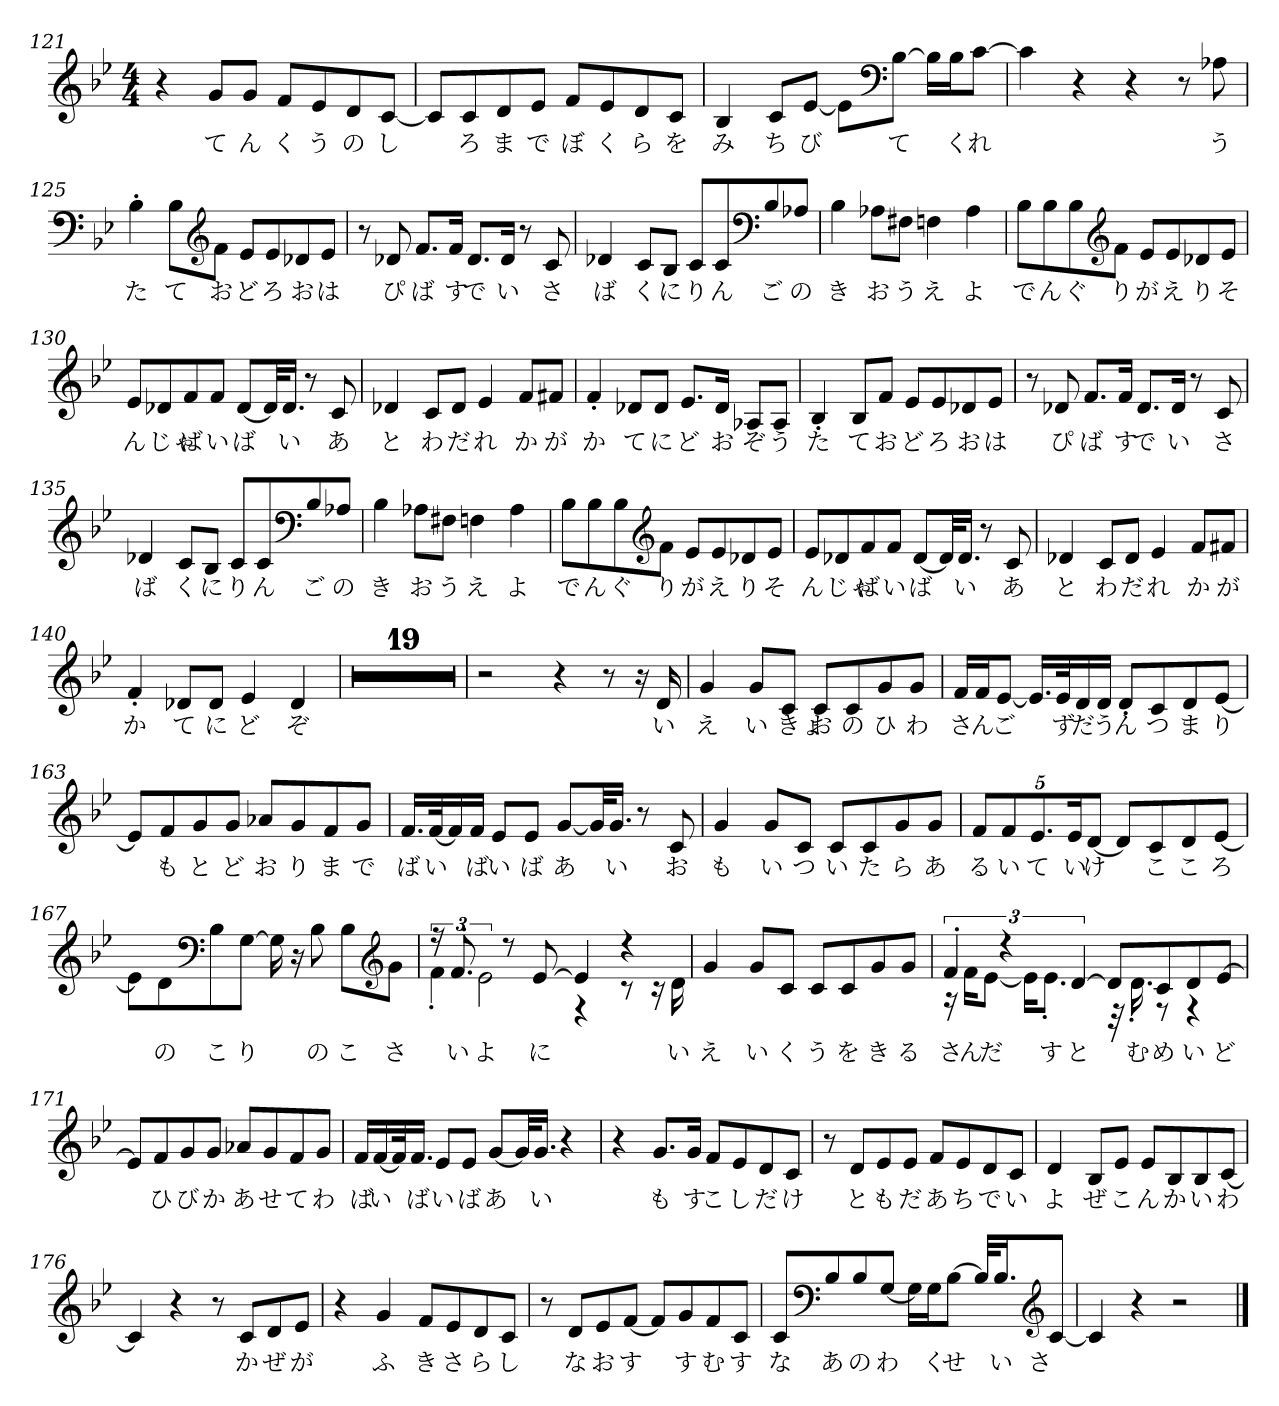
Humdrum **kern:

**kern	**text
*part1	*part1
*staff1	*staff1
*clefG2	*
*k[b-e-]	*
*M4/4	*
=121	=121
4r	.
8gL	て
8gJ	ん
8fL	く
8e-	う
8d	の
[8cJ	し
=122	=122
8cL]	.
8c	ろ
8d	ま
8e-J	で
8fL	ぼ
8e-	く
8d	ら
8cJ	を
=123	=123
4B-	み
8cL	ち
[8e-J	び
8e-L]	.
*clefF4	*
[8B-J	て
16B-LL]	.
16B-J	く
[8cJ	れ
=124	=124
4c]	.
4r	.
4r	.
8r	.
8A-X	う
=125	=125
4B-'	た
8B-L	て
*clefG2	*
8fJ	お
8e-L	ど
8e-	ろ
8d-X	お
8e-J	は
=126	=126
8r	.
8d-X	ぴ
8.fL	ば
16fJk	す
8.d-L	で
16d-Jk	い
8r	.
8c	さ
=127	=127
4d-X	ば
8cL	く
8B-J	に
8cL	り
8c	ん
*clefF4	*
8B-	ご
8A-XJ	の
=128	=128
4B-	き
8A-XL	お
8F#XJ	う
4Fn	え
4A-	よ
=129	=129
8B-L	で
8B-	ん
8B-	ぐ
*clefG2	*
8fJ	り
8e-L	が
8e-	え
8d-X	り
8e-J	そ
=130	=130
8e-L	ん
8d-X	じゃ
8f	ば
8fJ	い
[8d-L	ば
32d-KL]	.
16.d-JJ	い
8r	.
8c	あ
=131	=131
4d-X	と
8cL	わ
8d-J	だ
4e-	れ
8fL	か
8f#XJ	が
=132	=132
4f'	か
8d-XL	て
8d-J	に
8.e-L	ど
16d-Jk	お
8A-XL	ぞ
8A-J	う
=133	=133
4B-'	た
8B-L	て
8fJ	お
8e-L	ど
8e-	ろ
8d-X	お
8e-J	は
=134	=134
8r	.
8d-X	ぴ
8.fL	ば
16fJk	す
8.d-L	で
16d-Jk	い
8r	.
8c	さ
=135	=135
4d-X	ば
8cL	く
8B-J	に
8cL	り
8c	ん
*clefF4	*
8B-	ご
8A-XJ	の
=136	=136
4B-	き
8A-XL	お
8F#XJ	う
4Fn	え
4A-	よ
=137	=137
8B-L	で
8B-	ん
8B-	ぐ
*clefG2	*
8fJ	り
8e-L	が
8e-	え
8d-X	り
8e-J	そ
=138	=138
8e-L	ん
8d-X	じゃ
8f	ば
8fJ	い
[8d-L	ば
32d-KL]	.
16.d-JJ	い
8r	.
8c	あ
=139	=139
4d-X	と
8cL	わ
8d-J	だ
4e-	れ
8fL	か
8f#XJ	が
=140	=140
4f'	か
8d-XL	て
8d-J	に
4e-	ど
4d-	ぞ
=141	=141
1r	.
=142	=142
1r	.
=143	=143
1r	.
=144	=144
1r	.
=145	=145
1r	.
=146	=146
1r	.
=147	=147
1r	.
=148	=148
1r	.
=149	=149
1r	.
=150	=150
1r	.
=151	=151
1r	.
=152	=152
1r	.
=153	=153
1r	.
=154	=154
1r	.
=155	=155
1r	.
=156	=156
1r	.
=157	=157
1r	.
=158	=158
1r	.
=159	=159
1r	.
=160	=160
2r	.
4r	.
8r	.
16r	.
16d	い
=161	=161
4g	え
8gL	い
8cJ	きょ
8cL	お
8c	の
8g	ひ
8gJ	わ
=162	=162
16fLL	さ
16fJ	ん
[8e-J	ご
16.e-LL]	.
32e-K	ず
16d	だ
16dJJ	う
8d'L	ん
8c	つ
8d	ま
[8e-J	り
=163	=163
8e-L]	.
8f	も
8g	と
8gJ	ど
8a-XL	お
8g	り
8f	ま
8gJ	で
=164	=164
16.fLL	ば
[32fK	い
16f]	.
16fJJ	ば
8e-L	い
8e-J	ば
[8gL	あ
32gKL]	.
16.gJJ	い
8r	.
8c	お
=165	=165
4g	も
8gL	い
8cJ	つ
8cL	い
8c	た
8g	ら
8gJ	あ
=166	=166
10fL	る
10f	い
10.e-	て
20e-K	い
[10dJ	け
8dL]	.
8c	こ
8d	こ
[8e-J	ろ
=167	=167
8e-L]	.
8d	の
*clefF4	*
8B-	こ
[8GJ	り
16G]	.
16r	.
8B-	の
8B-L	こ
*clefG2	*
8gJ	さ
=168	=168
*^	*
16r	6f'	.
8.f'	.	い
.	3e-	よ
8r	.	.
[8e-	.	に
4e-]	4r	.
4r	8r	.
.	16r	.
.	16d	い
*v	*v	*
=169	=169
4g	え
8gL	い
8cJ	く
8cL	う
8c	を
8g	き
8gJ	る
=170	=170
*^	*
6f'	16r	さ
.	16fKL	ん
.	[8e-J	だ
6r	.	.
.	16e-KL]	.
.	8.e-'J	す
[6d	.	と
8dL]	32r	.
.	16.d'	む
8c	8r	め
8d	4r	い
[8e-J	.	ど
*v	*v	*
=171	=171
8e-L]	.
8f	ひ
8g	び
8gJ	か
8a-XL	あ
8g	せ
8f	て
8gJ	わ
=172	=172
16fLL	ば
[16f	い
32fK]	.
16.fJJ	ば
8e-L	い
8e-J	ば
[8gL	あ
32gKL]	.
16.gJJ	い
4r	.
=173	=173
4r	.
8.gL	も
16gJk	す
8fL	こ
8e-	し
8d	だ
8cJ	け
=174	=174
8r	.
8dL	と
8e-	も
8e-J	だ
8fL	あ
8e-	ち
8d	で
8cJ	い
=175	=175
4d	よ
8B-L	ぜ
8e-J	こ
8e-L	ん
8B-	か
8B-	い
[8cJ	わ
=176	=176
4c]	.
4r	.
8r	.
8cL	か
8d	ぜ
8e-J	が
=177	=177
4r	.
4g	ふ
8fL	き
8e-	さ
8d	ら
8cJ	し
=178	=178
8r	.
8dL	な
8e-	お
[8fJ	す
8fL]	.
8g	す
8f	む
8cJ	す
=179	=179
8cL	な
*clefF4	*
8B-	あ
8B-	の
[8GJ	わ
16GLL]	.
16GJ	く
[8B-J	せ
32B-KLL]	.
16.B-J	い
*clefG2	*
[8cJ	さ
=180	=180
4c]	.
4r	.
2r	.
==	==
*-	*-
